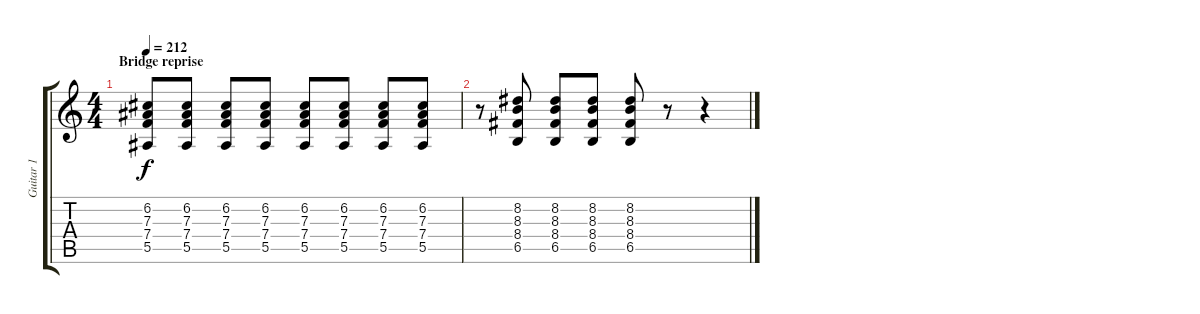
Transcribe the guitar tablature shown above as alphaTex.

\track ("Guitar 1" "Guitar 1") {instrument overdrivenguitar}
\staff {score tabs}
\tuning (C4 G3 Eb3 Bb2 F2 C2) {hide}
\ts (4 4)
\section ("" "Bridge reprise")
\tempo 212
\clef g2
\ks c
(6.2 7.3 7.4 5.5).8{dy f instrument acousticguitarsteel} (6.2 7.3 7.4 5.5).8 (6.2 7.3 7.4 5.5).8 (6.2 7.3 7.4 5.5).8 (6.2 7.3 7.4 5.5).8 (6.2 7.3 7.4 5.5).8 (6.2 7.3 7.4 5.5).8 (6.2 7.3 7.4 5.5).8 |
r.8 (8.2 8.3 8.4 6.5).8 (8.2 8.3 8.4 6.5).8 (8.2 8.3 8.4 6.5).8 (8.2 8.3 8.4 6.5).8 r.8 r.4
